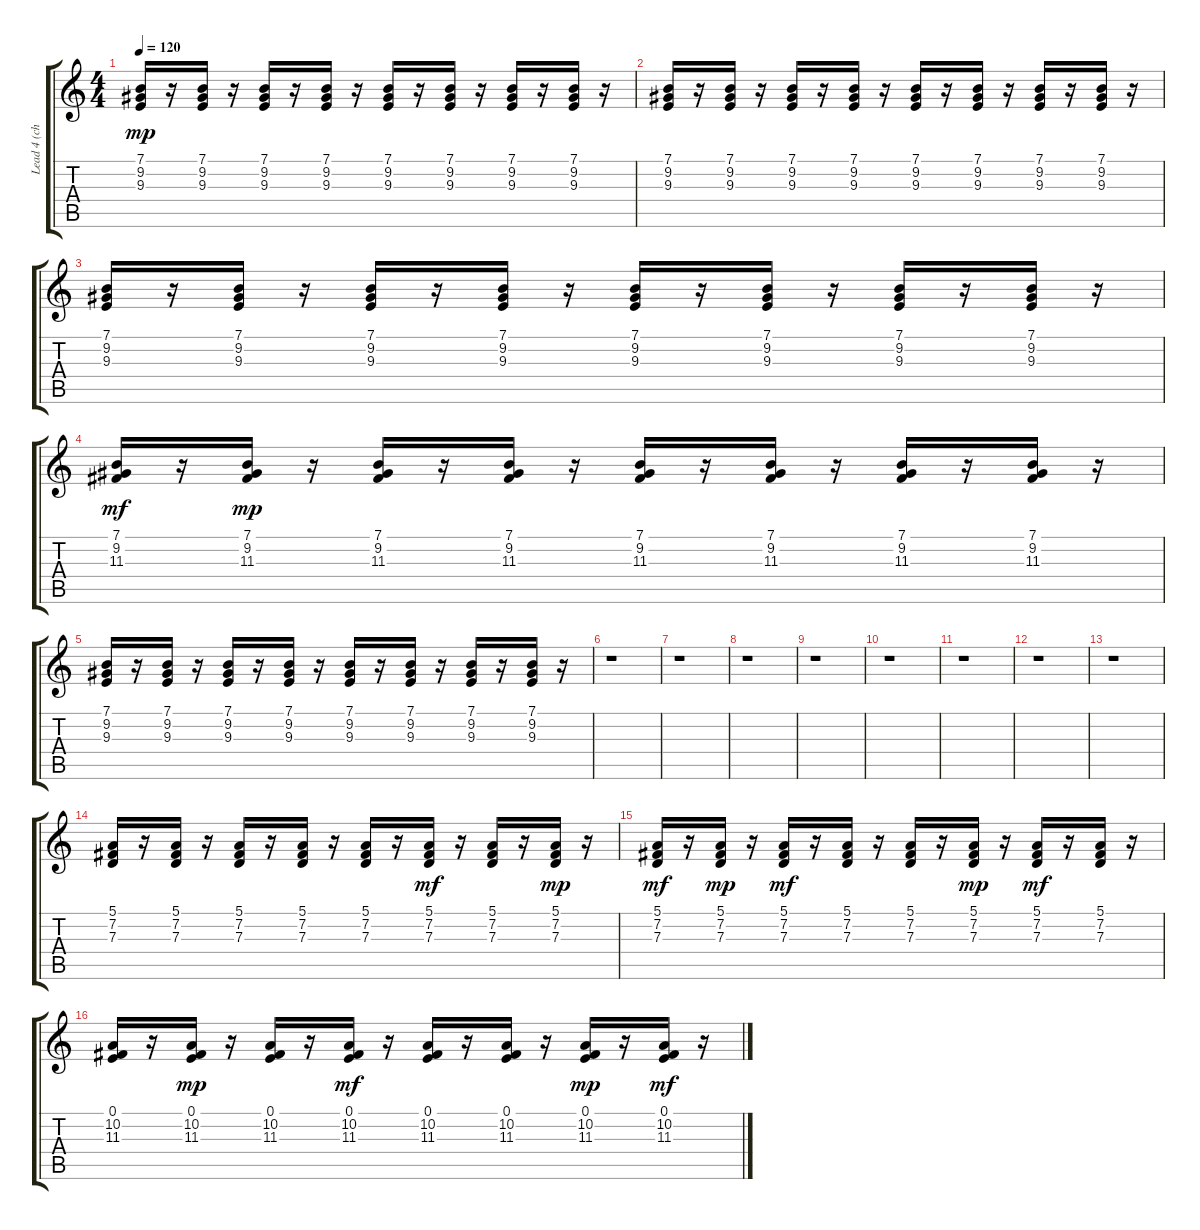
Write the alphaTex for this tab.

\track ("Lead 4 (chiff lead)" "Lead 4 (ch") {instrument lead4chiff}
\staff {score tabs}
\tuning (E4 B3 G3 D3 A2 E2) {hide}
\ts (4 4)
\tempo 120
\clef g2
\ks c
(7.1 9.2 9.3).16{dy mp} r.16 (7.1 9.2 9.3).16 r.16 (7.1 9.2 9.3).16 r.16 (7.1 9.2 9.3).16 r.16 (7.1 9.2 9.3).16 r.16 (7.1 9.2 9.3).16 r.16 (7.1 9.2 9.3).16 r.16 (7.1 9.2 9.3).16 r.16 |
(7.1 9.2 9.3).16 r.16 (7.1 9.2 9.3).16 r.16 (7.1 9.2 9.3).16 r.16 (7.1 9.2 9.3).16 r.16 (7.1 9.2 9.3).16 r.16 (7.1 9.2 9.3).16 r.16 (7.1 9.2 9.3).16 r.16 (7.1 9.2 9.3).16 r.16 |
(7.1 9.2 9.3).16 r.16 (7.1 9.2 9.3).16 r.16 (7.1 9.2 9.3).16 r.16 (7.1 9.2 9.3).16 r.16 (7.1 9.2 9.3).16 r.16 (7.1 9.2 9.3).16 r.16 (7.1 9.2 9.3).16 r.16 (7.1 9.2 9.3).16 r.16 |
(7.1 9.2 11.3).16{dy mf} r.16 (7.1 9.2 11.3).16{dy mp} r.16 (7.1 9.2 11.3).16 r.16 (7.1 9.2 11.3).16 r.16 (7.1 9.2 11.3).16 r.16 (7.1 9.2 11.3).16 r.16 (7.1 9.2 11.3).16 r.16 (7.1 9.2 11.3).16 r.16 |
(7.1 9.2 9.3).16 r.16 (7.1 9.2 9.3).16 r.16 (7.1 9.2 9.3).16 r.16 (7.1 9.2 9.3).16 r.16 (7.1 9.2 9.3).16 r.16 (7.1 9.2 9.3).16 r.16 (7.1 9.2 9.3).16 r.16 (7.1 9.2 9.3).16 r.16 |
r.1 |
r.1 |
r.1 |
r.1 |
r.1 |
r.1 |
r.1 |
r.1 |
(5.1 7.2 7.3).16 r.16 (5.1 7.2 7.3).16 r.16 (5.1 7.2 7.3).16 r.16 (5.1 7.2 7.3).16 r.16 (5.1 7.2 7.3).16 r.16 (5.1 7.2 7.3).16{dy mf} r.16 (5.1 7.2 7.3).16 r.16 (5.1 7.2 7.3).16{dy mp} r.16 |
(5.1 7.2 7.3).16{dy mf} r.16 (5.1 7.2 7.3).16{dy mp} r.16 (5.1 7.2 7.3).16{dy mf} r.16 (5.1 7.2 7.3).16 r.16 (5.1 7.2 7.3).16 r.16 (5.1 7.2 7.3).16{dy mp} r.16 (5.1 7.2 7.3).16{dy mf} r.16 (5.1 7.2 7.3).16 r.16 |
(0.1 10.2 11.3).16 r.16 (0.1 10.2 11.3).16{dy mp} r.16 (0.1 10.2 11.3).16 r.16 (0.1 10.2 11.3).16{dy mf} r.16 (0.1 10.2 11.3).16 r.16 (0.1 10.2 11.3).16 r.16 (0.1 10.2 11.3).16{dy mp} r.16 (0.1 10.2 11.3).16{dy mf} r.16
